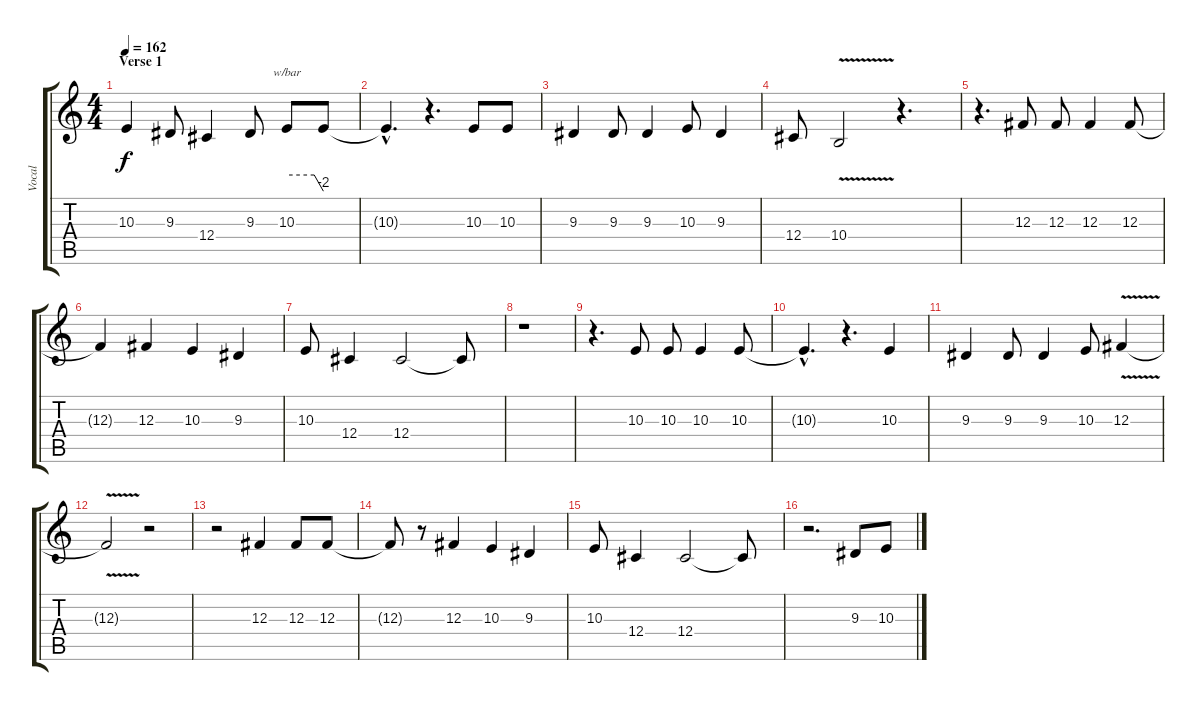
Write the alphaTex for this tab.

\track ("Vocal" "Vocal") {instrument viola}
\staff {score tabs}
\tuning (Eb4 Bb3 Gb3 Db3 Ab2 Eb2) {hide}
\ts (4 4)
\section ("" "Verse 1")
\tempo 162
\clef g2
\ks c
10.3.4{dy f} 9.3.8 12.4.4 9.3.8 10.3.8{tbe (custom default 0 0 45 0 60 -8)} 10.3{t}.8 |
10.3{hac t}.4{d} r.4{d} 10.3.8 10.3.8 |
9.3.4 9.3.8 9.3.4 10.3.8 9.3.4 |
12.4.8 10.4{v}.2 r.4{d} |
r.4{d} 12.3.8 12.3.8 12.3.4 12.3.8 |
12.3{t}.4 12.3.4 10.3.4 9.3.4 |
10.3.8 12.4.4 12.4.2 12.4{t}.8 |
r.1 |
r.4{d} 10.3.8 10.3.8 10.3.4 10.3.8 |
10.3{hac t}.4{d} r.4{d} 10.3.4 |
9.3.4 9.3.8 9.3.4 10.3.8 12.3{v}.4 |
12.3{t}.2 r.2 |
r.2 12.3.4 12.3.8 12.3.8 |
12.3{t}.8 r.8 12.3.4 10.3.4 9.3.4 |
10.3.8 12.4.4 12.4.2 12.4{t}.8 |
r.2{d} 9.3.8 10.3.8
